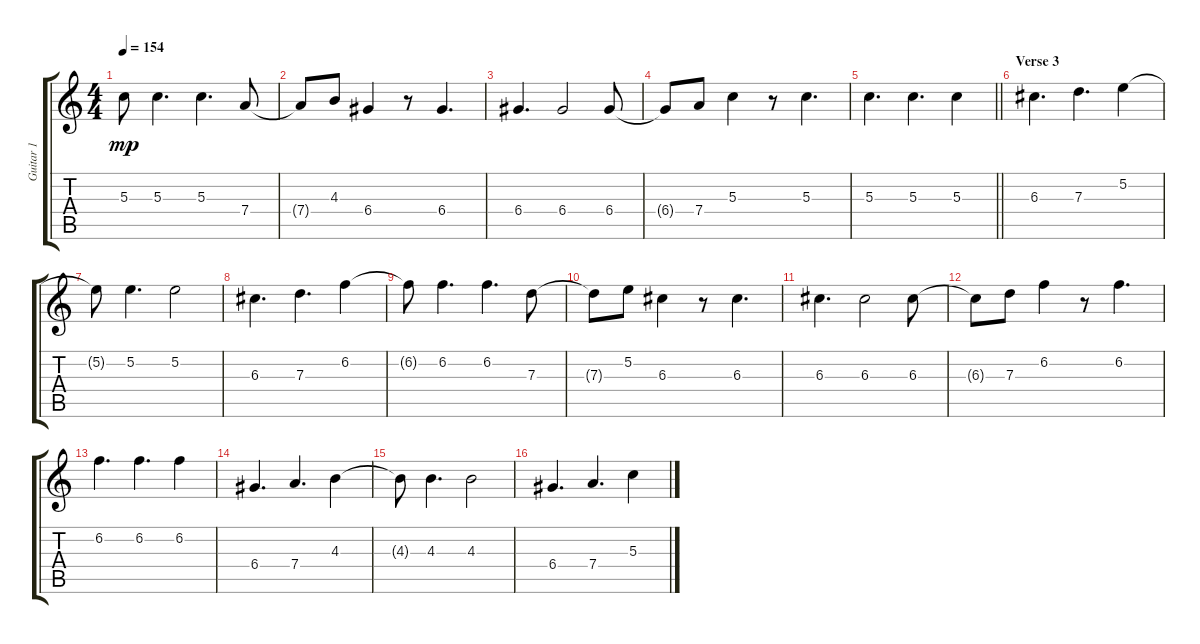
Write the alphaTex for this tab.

\track ("Guitar 1" "Guitar 1") {instrument electricguitarclean}
\staff {score tabs}
\tuning (E4 B3 G3 D3 A2 E2) {hide}
\ts (4 4)
\tempo 154
\clef g2
\ks c
5.3{t}.8{dy mp} 5.3.4{d} 5.3.4{d} 7.4.8 |
7.4{t}.8 4.3.8 6.4.4 r.8 6.4.4{d} |
6.4.4{d} 6.4.2 6.4.8 |
6.4{t}.8 7.4.8 5.3.4 r.8 5.3.4{d} |
\barLineRight lightlight
5.3.4{d} 5.3.4{d} 5.3.4 |
\section ("" "Verse 3")
6.3.4{d} 7.3.4{d} 5.2.4 |
5.2{t}.8 5.2.4{d} 5.2.2 |
6.3.4{d} 7.3.4{d} 6.2.4 |
6.2{t}.8 6.2.4{d} 6.2.4{d} 7.3.8 |
7.3{t}.8 5.2.8 6.3.4 r.8 6.3.4{d} |
6.3.4{d} 6.3.2 6.3.8 |
6.3{t}.8 7.3.8 6.2.4 r.8 6.2.4{d} |
6.2.4{d} 6.2.4{d} 6.2.4 |
6.4.4{d} 7.4.4{d} 4.3.4 |
4.3{t}.8 4.3.4{d} 4.3.2 |
6.4.4{d} 7.4.4{d} 5.3.4
